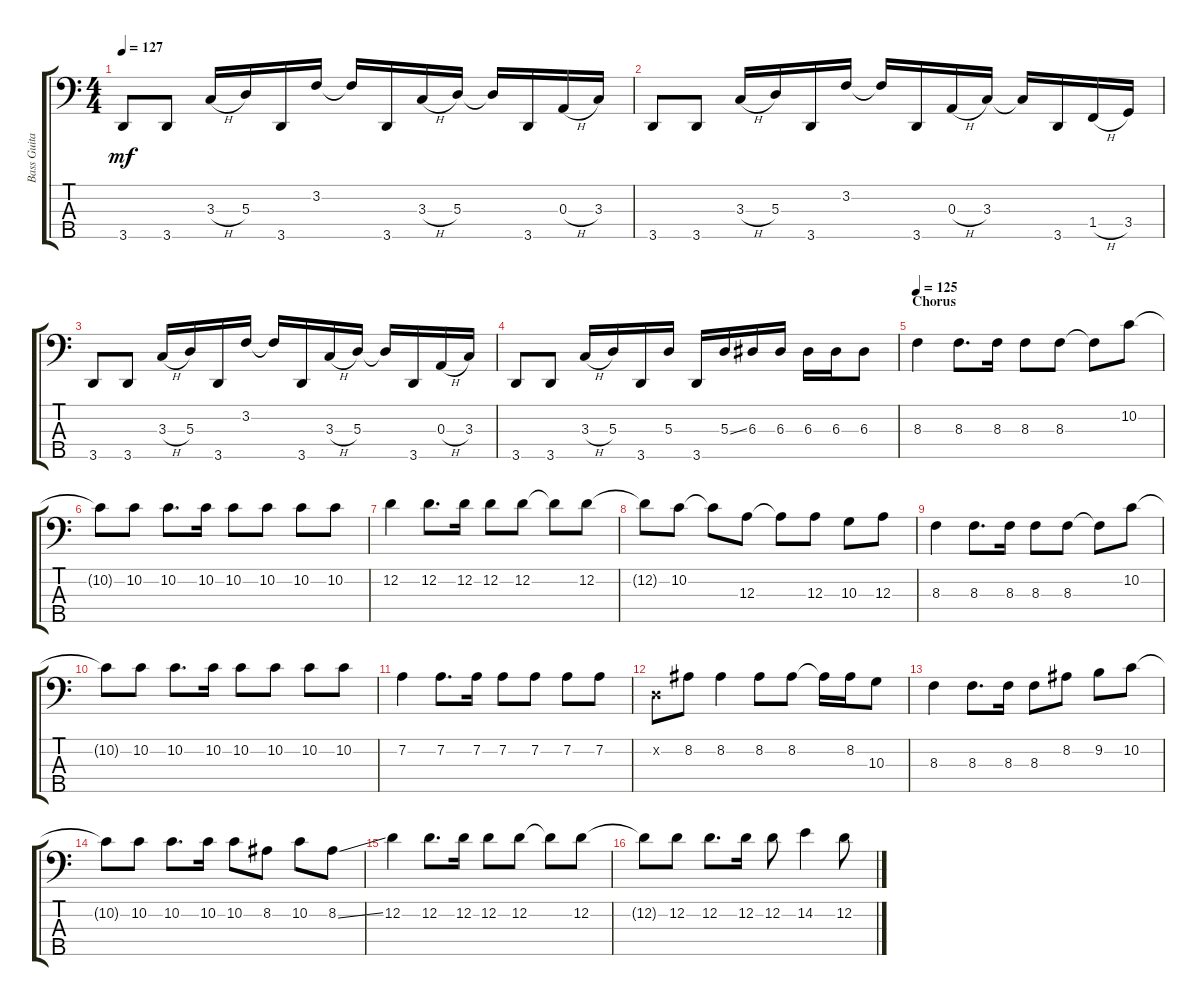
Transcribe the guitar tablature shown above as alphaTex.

\track ("Bass Guitar" "Bass Guita") {instrument electricbassfinger}
\staff {score tabs}
\tuning (G2 D2 A1 E1 B0) {hide}
\ts (4 4)
\tempo 127
\clef f4
\ks c
3.5.8{dy mf} 3.5.8 3.3{h}.16 5.3.16 3.5.16 3.2.16 3.2{t}.16 3.5.16 3.3{h}.16 5.3.16 5.3{t}.16 3.5.16 0.3{h}.16 3.3.16 |
3.5.8 3.5.8 3.3{h}.16 5.3.16 3.5.16 3.2.16 3.2{t}.16 3.5.16 0.3{h}.16 3.3.16 3.3{t}.16 3.5.16 1.4{h}.16 3.4.16 |
3.5.8 3.5.8 3.3{h}.16 5.3.16 3.5.16 3.2.16 3.2{t}.16 3.5.16 3.3{h}.16 5.3.16 5.3{t}.16 3.5.16 0.3{h}.16 3.3.16 |
3.5.8 3.5.8 3.3{h}.16 5.3.16 3.5.16 5.3.16 3.5.16 5.3{ss}.16 6.3.16 6.3.16 6.3.16 6.3.16 6.3.8 |
\section ("" "Chorus")
\tempo 125
8.3.4 8.3.8{d} 8.3.16 8.3.8 8.3.8 8.3{t}.8 10.2.8 |
10.2{t}.8 10.2.8 10.2.8{d} 10.2.16 10.2.8 10.2.8 10.2.8 10.2.8 |
12.2.4 12.2.8{d} 12.2.16 12.2.8 12.2.8 12.2{t}.8 12.2.8 |
12.2{t}.8 10.2.8 10.2{t}.8 12.3.8 12.3{t}.8 12.3.8 10.3.8 12.3.8 |
8.3.4 8.3.8{d} 8.3.16 8.3.8 8.3.8 8.3{t}.8 10.2.8 |
10.2{t}.8 10.2.8 10.2.8{d} 10.2.16 10.2.8 10.2.8 10.2.8 10.2.8 |
7.2.4 7.2.8{d} 7.2.16 7.2.8 7.2.8 7.2.8 7.2.8 |
0.2{x}.8 8.2.8 8.2.4 8.2.8 8.2.8 8.2{t}.16 8.2.16 10.3.8 |
8.3.4 8.3.8{d} 8.3.16 8.3.8 8.2.8 9.2.8 10.2.8 |
10.2{t}.8 10.2.8 10.2.8{d} 10.2.16 10.2.8 8.2.8 10.2.8 8.2{ss}.8 |
12.2.4 12.2.8{d} 12.2.16 12.2.8 12.2.8 12.2{t}.8 12.2.8 |
12.2{t}.8 12.2.8 12.2.8{d} 12.2.16 12.2.8 14.2.4 12.2.8
